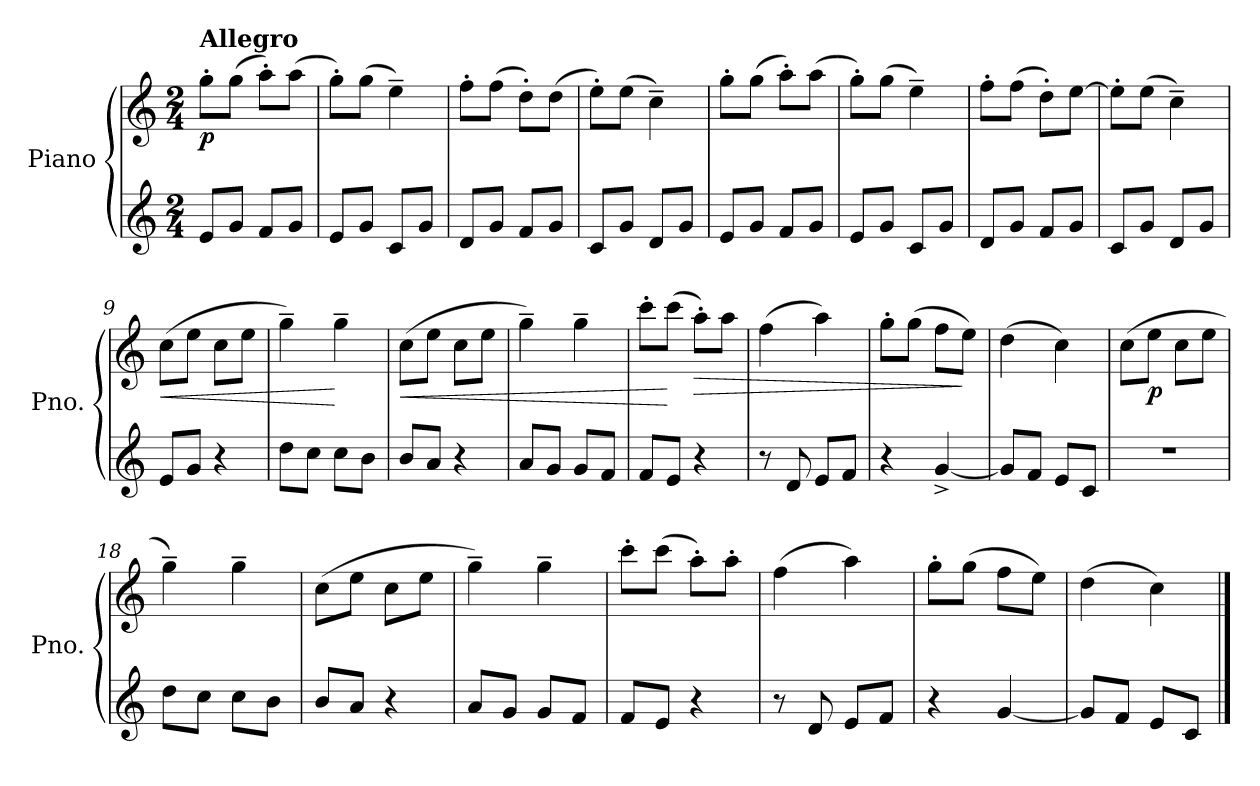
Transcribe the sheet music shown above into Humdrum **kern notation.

**kern	**kern	**dynam
*part1	*part1	*part1
*staff2	*staff1	*staff1/2
*I"Piano	*	*
*I'Pno.	*	*
*clefG2	*clefG2	*
*k[]	*k[]	*
*M2/4	*M2/4	*
=1	=1	=1
!	!LO:TX:a:B:t=Allegro	!
!	!	!LO:DY:b
8e/L	8gg'\L	p
8g/J	(>8gg\J	.
8f/L	8aa'\L)	.
8g/J	(>8aa\J	.
=2	=2	=2
8e/L	8gg'\L)	.
8g/J	(>8gg\J	.
8c/L	4ee~\)	.
8g/J	.	.
=3	=3	=3
8d/L	8ff'\L	.
8g/J	(>8ff\J	.
8f/L	8dd'\L)	.
8g/J	(>8dd\J	.
=4	=4	=4
8c/L	8ee'\L)	.
8g/J	(>8ee\J	.
8d/L	4cc~\)	.
8g/J	.	.
=5	=5	=5
8e/L	8gg'\L	.
8g/J	(>8gg\J	.
8f/L	8aa'\L)	.
8g/J	(>8aa\J	.
=6	=6	=6
8e/L	8gg'\L)	.
8g/J	(>8gg\J	.
8c/L	4ee~\)	.
8g/J	.	.
!!LO:LB:g=z
=7	=7	=7
8d/L	8ff'\L	.
8g/J	(>8ff\J	.
8f/L	8dd'\L)	.
8g/J	[8ee\J	.
=8	=8	=8
8c/L	8ee'\L]	.
8g/J	(>8ee\J	.
8d/L	4cc~\)	.
8g/J	.	.
=9	=9	=9
!	!	!LO:HP:b
8e/L	(>8cc\L	<
8g/J	8ee\J	.
4r	8cc\L	.
.	8ee\J	.
=10	=10	=10
8dd\L	4gg~\)	.
8cc\J	.	.
8cc\L	4gg~\	[
8b\J	.	.
=11	=11	=11
!	!	!LO:HP:b
8b/L	(>8cc\L	<
8a/J	8ee\J	.
4r	8cc\L	.
.	8ee\J	.
=12	=12	=12
8a/L	4gg~\)	.
8g/J	.	.
8g/L	4gg~\	.
8f/J	.	.
!!LO:LB:g=z
=13	=13	=13
8f/L	8ccc'\L	.
8e/J	(>8ccc\J	[
!	!	!LO:HP:b
4r	8aa'\L)	>
.	8aa\J	.
=14	=14	=14
8r	(>4ff\	.
8d/	.	.
8e/L	4aa\)	.
8f/J	.	.
=15	=15	=15
4r	8gg'\L	.
.	(>8gg\J	.
[4g^/	8ff\L	.
.	8ee\J)	]
=16	=16	=16
8g/L]	(>4dd\	.
8f/J	.	.
8e/L	4cc\)	.
8c/J	.	.
=17	=17	=17
2r	(>8cc\L	.
!	!	!LO:DY:b
.	8ee\J	p
.	8cc\L	.
.	8ee\J	.
=18	=18	=18
8dd\L	4gg~\)	.
8cc\J	.	.
8cc\L	4gg~\	.
8b\J	.	.
!!LO:LB:g=z
=19	=19	=19
8b/L	(>8cc\L	.
8a/J	8ee\J	.
4r	8cc\L	.
.	8ee\J	.
=20	=20	=20
8a/L	4gg~\)	.
8g/J	.	.
8g/L	4gg~\	.
8f/J	.	.
=21	=21	=21
8f/L	8ccc'\L	.
8e/J	(>8ccc\J	.
4r	8aa'\L)	.
.	8aa'\J	.
=22	=22	=22
8r	(>4ff\	.
8d/	.	.
8e/L	4aa\)	.
8f/J	.	.
=23	=23	=23
4r	8gg'\L	.
.	(>8gg\J	.
[4g/	8ff\L	.
.	8ee\J)	.
=24	=24	=24
8g/L]	(>4dd\	.
8f/J	.	.
8e/L	4cc\)	.
8c/J	.	.
==	==	==
*-	*-	*-
